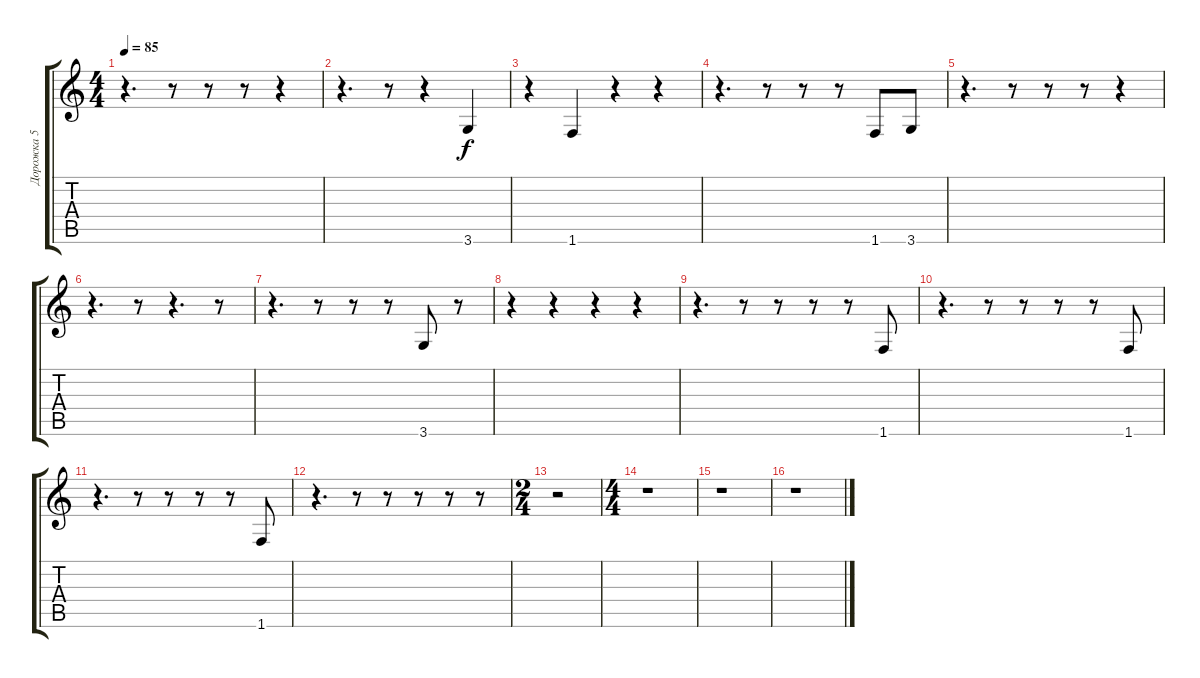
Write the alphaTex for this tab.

\track ("Дорожка 5" "Дорожка 5") {instrument electricbassfinger}
\staff {score tabs}
\tuning (E4 B3 G3 D3 A2 E2) {hide}
\ts (4 4)
\tempo 85
\clef g2
\ks c
r.4{d dy f} r.8 r.8 r.8 r.4 |
r.4{d volume 16 instrument slapbass1} r.8 r.4 3.6.4 |
r.4 1.6.4 r.4 r.4 |
r.4{d} r.8 r.8 r.8 1.6.8 3.6.8 |
r.4{d} r.8 r.8 r.8 r.4 |
r.4{d} r.8 r.4{d} r.8 |
r.4{d} r.8 r.8 r.8 3.6.8 r.8 |
r.4 r.4 r.4 r.4 |
r.4{d} r.8 r.8 r.8 r.8 1.6.8 |
r.4{d} r.8 r.8 r.8 r.8 1.6.8 |
r.4{d} r.8 r.8 r.8 r.8 1.6.8 |
r.4{d} r.8 r.8 r.8 r.8 r.8 |
\ts (2 4)
r.2 |
\ts (4 4)
r.1 |
r.1 |
r.1
